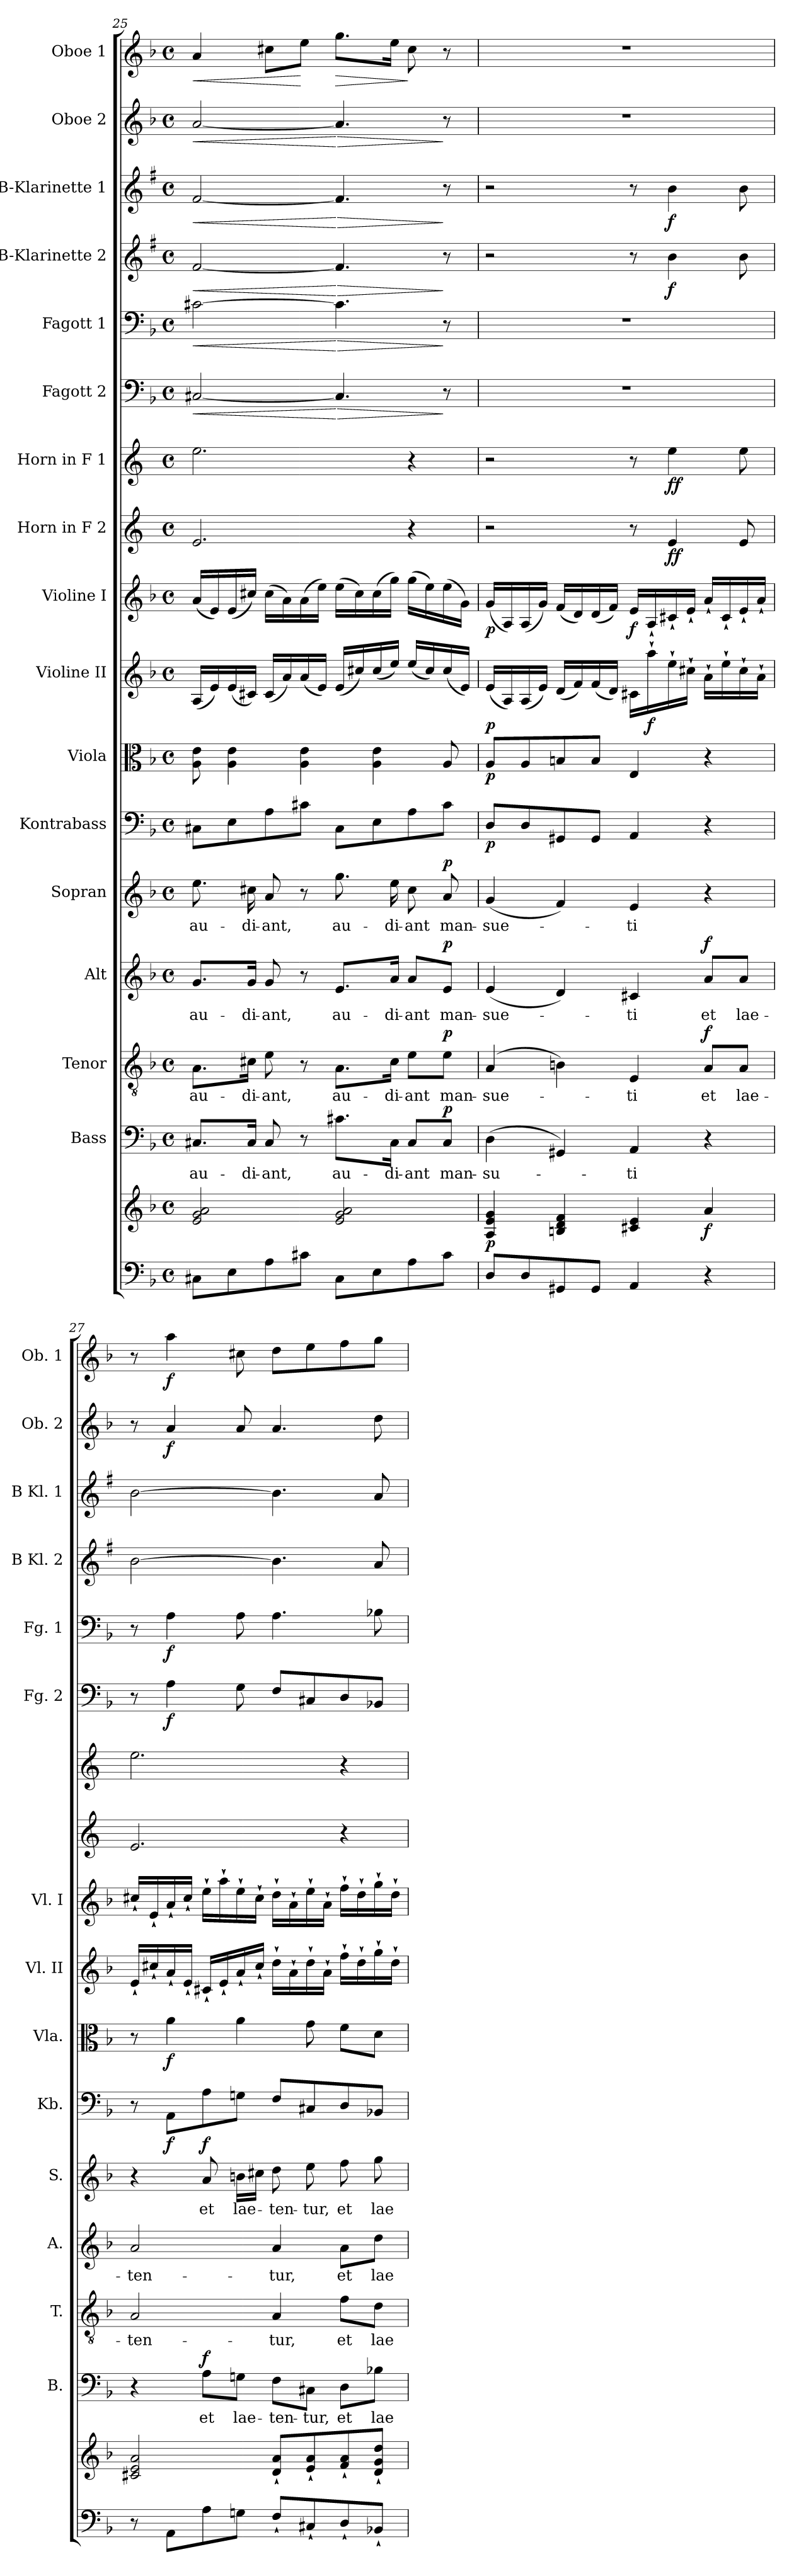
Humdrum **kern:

**kern	**kern	**dynam	**kern	**text	**dynam	**kern	**text	**dynam	**kern	**text	**dynam	**kern	**text	**dynam	**kern	**dynam	**kern	**dynam	**kern	**dynam	**kern	**dynam	**kern	**dynam	**kern	**dynam	**kern	**dynam	**kern	**dynam	**kern	**dynam	**kern	**dynam	**kern	**dynam	**kern	**dynam
*part17	*part17	*part17	*part16	*part16	*part16	*part15	*part15	*part15	*part14	*part14	*part14	*part13	*part13	*part13	*part12	*part12	*part11	*part11	*part10	*part10	*part9	*part9	*part8	*part8	*part7	*part7	*part6	*part6	*part5	*part5	*part4	*part4	*part3	*part3	*part2	*part2	*part1	*part1
*staff18	*staff17	*staff17/18	*staff16	*staff16	*staff16	*staff15	*staff15	*staff15	*staff14	*staff14	*staff14	*staff13	*staff13	*staff13	*staff12	*staff12	*staff11	*staff11	*staff10	*staff10	*staff9	*staff9	*staff8	*staff8	*staff7	*staff7	*staff6	*staff6	*staff5	*staff5	*staff4	*staff4	*staff3	*staff3	*staff2	*staff2	*staff1	*staff1
*	*	*	*I"Bass	*	*	*I"Tenor	*	*	*I"Alt	*	*	*I"Sopran	*	*	*I"Kontrabass	*	*I"Viola	*	*I"Violine II	*	*I"Violine I	*	*I"Horn in F 2	*	*I"Horn in F 1	*	*I"Fagott 2	*	*I"Fagott 1	*	*I"B-Klarinette 2	*	*I"B-Klarinette 1	*	*I"Oboe 2	*	*I"Oboe 1	*
*	*	*	*I'B.	*	*	*I'T.	*	*	*I'A.	*	*	*I'S.	*	*	*I'Kb.	*	*I'Vla.	*	*I'Vl. II	*	*I'Vl. I	*	*	*	*	*	*I'Fg. 2	*	*I'Fg. 1	*	*I'B Kl. 2	*	*I'B Kl. 1	*	*I'Ob. 2	*	*I'Ob. 1	*
!!LO:PB:g=z
*clefF4	*clefG2	*	*clefF4	*	*	*clefGv2	*	*	*clefG2	*	*	*clefG2	*	*	*clefF4	*	*clefC3	*	*clefG2	*	*clefG2	*	*clefG2	*	*clefG2	*	*clefF4	*	*clefF4	*	*clefG2	*	*clefG2	*	*clefG2	*	*clefG2	*
*	*	*	*	*	*	*	*	*	*	*	*	*	*	*	*ITrd7c12	*	*	*	*	*	*	*	*ITrd4c7	*	*ITrd4c7	*	*	*	*	*	*ITrd1c2	*	*ITrd1c2	*	*	*	*	*
*k[b-]	*k[b-]	*	*k[b-]	*	*	*k[b-]	*	*	*k[b-]	*	*	*k[b-]	*	*	*k[b-]	*	*k[b-]	*	*k[b-]	*	*k[b-]	*	*k[b-]	*	*k[b-]	*	*k[b-]	*	*k[b-]	*	*k[b-]	*	*k[b-]	*	*k[b-]	*	*k[b-]	*
*F:	*F:	*	*F:	*	*	*F:	*	*	*F:	*	*	*F:	*	*	*F:	*	*F:	*	*F:	*	*F:	*	*F:	*	*F:	*	*F:	*	*F:	*	*F:	*	*F:	*	*F:	*	*F:	*
*M4/4	*M4/4	*	*M4/4	*	*	*M4/4	*	*	*M4/4	*	*	*M4/4	*	*	*M4/4	*	*M4/4	*	*M4/4	*	*M4/4	*	*M4/4	*	*M4/4	*	*M4/4	*	*M4/4	*	*M4/4	*	*M4/4	*	*M4/4	*	*M4/4	*
*met(c)	*met(c)	*	*met(c)	*	*	*met(c)	*	*	*met(c)	*	*	*met(c)	*	*	*met(c)	*	*met(c)	*	*met(c)	*	*met(c)	*	*met(c)	*	*met(c)	*	*met(c)	*	*met(c)	*	*met(c)	*	*met(c)	*	*met(c)	*	*met(c)	*
=25	=25	=25	=25	=25	=25	=25	=25	=25	=25	=25	=25	=25	=25	=25	=25	=25	=25	=25	=25	=25	=25	=25	=25	=25	=25	=25	=25	=25	=25	=25	=25	=25	=25	=25	=25	=25	=25	=25
!	!	!	!	!LO:LY:b	!	!	!LO:LY:b	!	!	!LO:LY:b	!	!	!LO:LY:b	!	!	!	!	!	!	!	!	!	!	!	!	!	!	!LO:HP:b	!	!LO:HP:b	!	!LO:HP:b	!	!LO:HP:b	!	!LO:HP:b	!	!LO:HP:b
8C#X\L	2e/ 2g/ 2a/	.	8.C#X/L	au-	.	8.A\L	au-	.	8.g/L	au-	.	8.ee\	au-	.	8CC#X\L	.	8A\ 8e\	.	(<16A/LL	.	(<16a/LL	.	2.A/	.	2.a\	.	[2C#X/	<	[2c#X\	<	[2e/	<	[2e/	<	[2a/	<	4a/	<
.	.	.	.	.	.	.	.	.	.	.	.	.	.	.	.	.	.	.	16e/)	.	16e/)	.	.	.	.	.	.	.	.	.	.	.	.	.	.	.	.	.
8E\	.	.	.	.	.	.	.	.	.	.	.	.	.	.	8EE\	.	4A\ 4e\	.	(<16e/	.	(<16e/	.	.	.	.	.	.	.	.	.	.	.	.	.	.	.	.	.
!	!	!	!	!LO:LY:b	!	!	!LO:LY:b	!	!	!LO:LY:b	!	!	!LO:LY:b	!	!	!	!	!	!	!	!	!	!	!	!	!	!	!	!	!	!	!	!	!	!	!	!	!
.	.	.	16C#/Jk	-di-	.	16c#X\Jk	-di-	.	16g/Jk	-di-	.	16cc#X\	-di-	.	.	.	.	.	16c#X/JJ)	.	16cc#X/JJ)	.	.	.	.	.	.	.	.	.	.	.	.	.	.	.	.	.
!	!	!	!	!LO:LY:b	!	!	!LO:LY:b	!	!	!LO:LY:b	!	!	!LO:LY:b	!	!	!	!	!	!	!	!	!	!	!	!	!	!	!	!	!	!	!	!	!	!	!	!	!
8A\	.	.	8C#/	-ant,	.	8e\	-ant,	.	8g/	-ant,	.	8a/	-ant,	.	8AA\	.	.	.	(<16c#/LL	.	(>16cc#\LL	.	.	.	.	.	.	.	.	.	.	.	.	.	.	.	8cc#X\L	.
.	.	.	.	.	.	.	.	.	.	.	.	.	.	.	.	.	.	.	16a/)	.	16a\)	.	.	.	.	.	.	.	.	.	.	.	.	.	.	.	.	.
8c#X\J	.	.	8r	.	.	8r	.	.	8r	.	.	8r	.	.	8C#X\J	.	4A\ 4e\	.	(<16a/	.	(>16a\	.	.	.	.	.	.	.	.	.	.	.	.	.	.	.	8ee\J	[
.	.	.	.	.	.	.	.	.	.	.	.	.	.	.	.	.	.	.	16e/JJ)	.	16ee\JJ)	.	.	.	.	.	.	.	.	.	.	.	.	.	.	.	.	.
!	!	!	!	!LO:LY:b	!	!	!LO:LY:b	!	!	!LO:LY:b	!	!	!LO:LY:b	!	!	!	!	!	!	!	!	!	!	!	!	!	!	!LO:HP:n=1:b	!	!LO:HP:n=1:b	!	!LO:HP:n=1:b	!	!LO:HP:n=1:b	!	!LO:HP:n=1:b	!	!LO:HP:b
8C#\L	2e/ 2g/ 2a/	.	8.c#X\L	au-	.	8.A\L	au-	.	8.e/L	au-	.	8.gg\	au-	.	8CC#\L	.	.	.	(<16e/LL	.	(>16ee\LL	.	.	.	.	.	4.C#/]	[ >	4.c#\]	[ >	4.e/]	[ >	4.e/]	[ >	4.a/]	[ >	8.gg\L	>
.	.	.	.	.	.	.	.	.	.	.	.	.	.	.	.	.	.	.	16cc#X/)	.	16cc#\)	.	.	.	.	.	.	.	.	.	.	.	.	.	.	.	.	.
8E\	.	.	.	.	.	.	.	.	.	.	.	.	.	.	8EE\	.	4A\ 4e\	.	(<16cc#/	.	(>16cc#\	.	.	.	.	.	.	.	.	.	.	.	.	.	.	.	.	.
!	!	!	!	!LO:LY:b	!	!	!LO:LY:b	!	!	!LO:LY:b	!	!	!LO:LY:b	!	!	!	!	!	!	!	!	!	!	!	!	!	!	!	!	!	!	!	!	!	!	!	!	!
.	.	.	16C#\Jk	-di-	.	16c#\Jk	-di-	.	16a/Jk	-di-	.	16ee\	-di-	.	.	.	.	.	16ee/JJ)	.	16gg\JJ)	.	.	.	.	.	.	.	.	.	.	.	.	.	.	.	16ee\Jk	.
!	!	!	!	!LO:LY:b	!	!	!LO:LY:b	!	!	!LO:LY:b	!	!	!LO:LY:b	!	!	!	!	!	!	!	!	!	!	!	!	!	!	!	!	!	!	!	!	!	!	!	!	!
8A\	.	.	8C#/L	-ant	.	8e\L	-ant	.	8a/L	-ant	.	8cc#\	-ant	.	8AA\	.	.	.	(<16ee/LL	.	(>16gg\LL	.	4r	.	4r	.	.	.	.	.	.	.	.	.	.	.	8cc#\	]
.	.	.	.	.	.	.	.	.	.	.	.	.	.	.	.	.	.	.	16cc#/)	.	16ee\)	.	.	.	.	.	.	.	.	.	.	.	.	.	.	.	.	.
!	!	!	!	!LO:LY:b	!LO:DY:a	!	!LO:LY:b	!LO:DY:a	!	!LO:LY:b	!LO:DY:a	!	!LO:LY:b	!LO:DY:a	!	!	!	!	!	!	!	!	!	!	!	!	!	!	!	!	!	!	!	!	!	!	!	!
8c#\J	.	.	8C#/J	man-	p	8e\J	man-	p	8e/J	man-	p	8a/	man-	p	8C#\J	.	8A/	.	(<16cc#/	.	(>16ee\	.	.	.	.	.	8r	]	8r	]	8r	]	8r	]	8r	]	8r	.
.	.	.	.	.	.	.	.	.	.	.	.	.	.	.	.	.	.	.	16e/JJ)	.	16g\JJ)	.	.	.	.	.	.	.	.	.	.	.	.	.	.	.	.	.
=26	=26	=26	=26	=26	=26	=26	=26	=26	=26	=26	=26	=26	=26	=26	=26	=26	=26	=26	=26	=26	=26	=26	=26	=26	=26	=26	=26	=26	=26	=26	=26	=26	=26	=26	=26	=26	=26	=26
!	!	!LO:DY:b	!	!LO:LY:b	!	!	!LO:LY:b	!	!	!LO:LY:b	!	!	!LO:LY:b	!	!	!LO:DY:b	!	!LO:DY:b	!	!LO:DY:b	!	!LO:DY:b	!	!	!	!	!	!	!	!	!	!	!	!	!	!	!	!
8D/L	4A/ 4e/ 4g/	p	(>4D\	-su-	.	(4A/	-sue-	.	(<4e/	-sue-	.	(<4g/	-sue-	.	8DD/L	p	8A/L	p	(<16e/LL	p	(<16g/LL	p	2r	.	2r	.	1r	.	1r	.	2r	.	2r	.	1r	.	1r	.
.	.	.	.	.	.	.	.	.	.	.	.	.	.	.	.	.	.	.	16A/)	.	16A/)	.	.	.	.	.	.	.	.	.	.	.	.	.	.	.	.	.
8D/	.	.	.	.	.	.	.	.	.	.	.	.	.	.	8DD/	.	8A/	.	(<16A/	.	(<16A/	.	.	.	.	.	.	.	.	.	.	.	.	.	.	.	.	.
.	.	.	.	.	.	.	.	.	.	.	.	.	.	.	.	.	.	.	16e/JJ)	.	16g/JJ)	.	.	.	.	.	.	.	.	.	.	.	.	.	.	.	.	.
8GG#X/	4Bn/ 4d/ 4f/	.	4GG#X/)	.	.	4Bn\)	.	.	4d/)	.	.	4f/)	.	.	8GGG#X/	.	8Bn/	.	(<16d/LL	.	(<16f/LL	.	.	.	.	.	.	.	.	.	.	.	.	.	.	.	.	.
.	.	.	.	.	.	.	.	.	.	.	.	.	.	.	.	.	.	.	16f/)	.	16d/)	.	.	.	.	.	.	.	.	.	.	.	.	.	.	.	.	.
8GG#/J	.	.	.	.	.	.	.	.	.	.	.	.	.	.	8GGG#/J	.	8B/J	.	(<16f/	.	(<16d/	.	.	.	.	.	.	.	.	.	.	.	.	.	.	.	.	.
.	.	.	.	.	.	.	.	.	.	.	.	.	.	.	.	.	.	.	16d/JJ)	.	16f/JJ)	.	.	.	.	.	.	.	.	.	.	.	.	.	.	.	.	.
!	!	!	!	!LO:LY:b	!	!	!LO:LY:b	!	!	!LO:LY:b	!	!	!LO:LY:b	!	!	!	!	!	!	!	!	!LO:DY:b	!	!	!	!	!	!	!	!	!	!	!	!	!	!	!	!
4AA/	4c#X/ 4e/	.	4AA/	-ti	.	4E/	-ti	.	4c#X/	-ti	.	4e/	-ti	.	4AAA/	.	4E/	.	16c#X\LL	.	16e/LL	f	8r	.	8r	.	.	.	.	.	8r	.	8r	.	.	.	.	.
!	!	!	!	!	!	!	!	!	!	!	!	!	!	!	!	!	!	!	!	!LO:DY:b	!	!	!	!	!	!	!	!	!	!	!	!	!	!	!	!	!	!
.	.	.	.	.	.	.	.	.	.	.	.	.	.	.	.	.	.	.	16aa`>\	f	16A`</	.	.	.	.	.	.	.	.	.	.	.	.	.	.	.	.	.
!	!	!	!	!	!	!	!	!	!	!	!	!	!	!	!	!	!	!	!	!	!	!	!	!LO:DY:b	!	!LO:DY:b	!	!	!	!	!	!LO:DY:b	!	!LO:DY:b	!	!	!	!
.	.	.	.	.	.	.	.	.	.	.	.	.	.	.	.	.	.	.	16ee`>\	.	16c#X`</	.	4A/	ff	4a\	ff	.	.	.	.	4a\	f	4a\	f	.	.	.	.
.	.	.	.	.	.	.	.	.	.	.	.	.	.	.	.	.	.	.	16cc#X`>\JJ	.	16e`</JJ	.	.	.	.	.	.	.	.	.	.	.	.	.	.	.	.	.
!	!	!LO:DY:b	!	!	!	!	!LO:LY:b	!LO:DY:a	!	!LO:LY:b	!LO:DY:a	!	!	!	!	!	!	!	!	!	!	!	!	!	!	!	!	!	!	!	!	!	!	!	!	!	!	!
4r	4a/	f	4r	.	.	8A/L	et	f	8a/L	et	f	4r	.	.	4r	.	4r	.	16a`>\LL	.	16a`</LL	.	.	.	.	.	.	.	.	.	.	.	.	.	.	.	.	.
.	.	.	.	.	.	.	.	.	.	.	.	.	.	.	.	.	.	.	16ee`>\	.	16c#`</	.	.	.	.	.	.	.	.	.	.	.	.	.	.	.	.	.
!	!	!	!	!	!	!	!LO:LY:b	!	!	!LO:LY:b	!	!	!	!	!	!	!	!	!	!	!	!	!	!	!	!	!	!	!	!	!	!	!	!	!	!	!	!
.	.	.	.	.	.	8A/J	lae-	.	8a/J	lae-	.	.	.	.	.	.	.	.	16cc#`>\	.	16e`</	.	8A/	.	8a\	.	.	.	.	.	8a\	.	8a\	.	.	.	.	.
.	.	.	.	.	.	.	.	.	.	.	.	.	.	.	.	.	.	.	16a`>\JJ	.	16a`</JJ	.	.	.	.	.	.	.	.	.	.	.	.	.	.	.	.	.
=27	=27	=27	=27	=27	=27	=27	=27	=27	=27	=27	=27	=27	=27	=27	=27	=27	=27	=27	=27	=27	=27	=27	=27	=27	=27	=27	=27	=27	=27	=27	=27	=27	=27	=27	=27	=27	=27	=27
!	!	!	!	!	!	!	!LO:LY:b	!	!	!LO:LY:b	!	!	!	!	!	!	!	!	!	!	!	!	!	!	!	!	!	!	!	!	!	!	!	!	!	!	!	!
8r	2c#X/ 2e/ 2a/	.	4r	.	.	2A/	-ten-	.	2a/	-ten-	.	4r	.	.	8r	.	8r	.	16e`</LL	.	16cc#X`</LL	.	2.A/	.	2.a\	.	8r	.	8r	.	[2a\	.	[2a\	.	8r	.	8r	.
.	.	.	.	.	.	.	.	.	.	.	.	.	.	.	.	.	.	.	16cc#X`</	.	16e`</	.	.	.	.	.	.	.	.	.	.	.	.	.	.	.	.	.
!	!	!	!	!	!	!	!	!	!	!	!	!	!	!	!	!LO:DY:b	!	!LO:DY:b	!	!	!	!	!	!	!	!	!	!LO:DY:b	!	!LO:DY:b	!	!	!	!	!	!LO:DY:b	!	!LO:DY:b
8AA\L	.	.	.	.	.	.	.	.	.	.	.	.	.	.	8AAA\L	f	4a\	f	16a`</	.	16a`</	.	.	.	.	.	4A\	f	4A\	f	.	.	.	.	4a/	f	4aa\	f
.	.	.	.	.	.	.	.	.	.	.	.	.	.	.	.	.	.	.	16e`</JJ	.	16cc#`</JJ	.	.	.	.	.	.	.	.	.	.	.	.	.	.	.	.	.
!	!	!	!	!LO:LY:b	!LO:DY:a	!	!	!	!	!	!	!	!LO:LY:b	!LO:DY:a	!	!	!	!	!	!	!	!	!	!	!	!	!	!	!	!	!	!	!	!	!	!	!	!
8A\	.	.	8A\L	et	f	.	.	.	.	.	.	8a/	et	f	8AA\	.	.	.	16c#X`</LL	.	16ee`>\LL	.	.	.	.	.	.	.	.	.	.	.	.	.	.	.	.	.
.	.	.	.	.	.	.	.	.	.	.	.	.	.	.	.	.	.	.	16e`</	.	16aa`>\	.	.	.	.	.	.	.	.	.	.	.	.	.	.	.	.	.
!	!	!	!	!LO:LY:b	!	!	!	!	!	!	!	!	!LO:LY:b	!	!	!	!	!	!	!	!	!	!	!	!	!	!	!	!	!	!	!	!	!	!	!	!	!
8Gn\J	.	.	8Gn\J	lae-	.	.	.	.	.	.	.	16bn\LL	lae-	.	8GGn\J	.	4a\	.	16a`</	.	16ee`>\	.	.	.	.	.	8G\	.	8A\	.	.	.	.	.	8a/	.	8cc#X\	.
.	.	.	.	.	.	.	.	.	.	.	.	16cc#X\JJ	.	.	.	.	.	.	16cc#`</JJ	.	16cc#`>\JJ	.	.	.	.	.	.	.	.	.	.	.	.	.	.	.	.	.
!	!	!	!	!LO:LY:b	!	!	!LO:LY:b	!	!	!LO:LY:b	!	!	!LO:LY:b	!	!	!	!	!	!	!	!	!	!	!	!	!	!	!	!	!	!	!	!	!	!	!	!	!
8F`</L	8d/`< 8a/`<L	.	8F\L	-ten-	.	4A/	-tur,	.	4a/	-tur,	.	8dd\	-ten-	.	8FF/L	.	.	.	16dd`>\LL	.	16dd`>\LL	.	.	.	.	.	8F/L	.	4.A\	.	4.a\]	.	4.a\]	.	4.a/	.	8dd\L	.
.	.	.	.	.	.	.	.	.	.	.	.	.	.	.	.	.	.	.	16a`>\	.	16a`>\	.	.	.	.	.	.	.	.	.	.	.	.	.	.	.	.	.
!	!	!	!	!LO:LY:b	!	!	!	!	!	!	!	!	!LO:LY:b	!	!	!	!	!	!	!	!	!	!	!	!	!	!	!	!	!	!	!	!	!	!	!	!	!
8C#X`</	8e/`< 8a/`<	.	8C#X\J	-tur,	.	.	.	.	.	.	.	8ee\	-tur,	.	8CC#X/	.	8g\	.	16dd`>\	.	16ee`>\	.	.	.	.	.	8C#X/	.	.	.	.	.	.	.	.	.	8ee\	.
.	.	.	.	.	.	.	.	.	.	.	.	.	.	.	.	.	.	.	16a`>\JJ	.	16a`>\JJ	.	.	.	.	.	.	.	.	.	.	.	.	.	.	.	.	.
!	!	!	!	!LO:LY:b	!	!	!LO:LY:b	!	!	!LO:LY:b	!	!	!LO:LY:b	!	!	!	!	!	!	!	!	!	!	!	!	!	!	!	!	!	!	!	!	!	!	!	!	!
8D`</	8f/`< 8a/`<	.	8D\L	et	.	8f\L	et	.	8a\L	et	.	8ff\	et	.	8DD/	.	8f\L	.	16ff`>\LL	.	16ff`>\LL	.	4r	.	4r	.	8D/	.	.	.	.	.	.	.	.	.	8ff\	.
.	.	.	.	.	.	.	.	.	.	.	.	.	.	.	.	.	.	.	16dd`>\	.	16dd`>\	.	.	.	.	.	.	.	.	.	.	.	.	.	.	.	.	.
!	!	!	!	!LO:LY:b	!	!	!LO:LY:b	!	!	!LO:LY:b	!	!	!LO:LY:b	!	!	!	!	!	!	!	!	!	!	!	!	!	!	!	!	!	!	!	!	!	!	!	!	!
8BB-X`</J	8d/`< 8g/`< 8dd/`<J	.	8B-X\J	lae-	.	8d\J	lae-	.	8dd\J	lae-	.	8gg\	lae-	.	8BBB-X/J	.	8d\J	.	16gg`>\	.	16gg`>\	.	.	.	.	.	8BB-X/J	.	8B-X\	.	8g/	.	8g/	.	8dd\	.	8gg\J	.
.	.	.	.	.	.	.	.	.	.	.	.	.	.	.	.	.	.	.	16dd`>\JJ	.	16dd`>\JJ	.	.	.	.	.	.	.	.	.	.	.	.	.	.	.	.	.
=	=	=	=	=	=	=	=	=	=	=	=	=	=	=	=	=	=	=	=	=	=	=	=	=	=	=	=	=	=	=	=	=	=	=	=	=	=	=
*-	*-	*-	*-	*-	*-	*-	*-	*-	*-	*-	*-	*-	*-	*-	*-	*-	*-	*-	*-	*-	*-	*-	*-	*-	*-	*-	*-	*-	*-	*-	*-	*-	*-	*-	*-	*-	*-	*-
